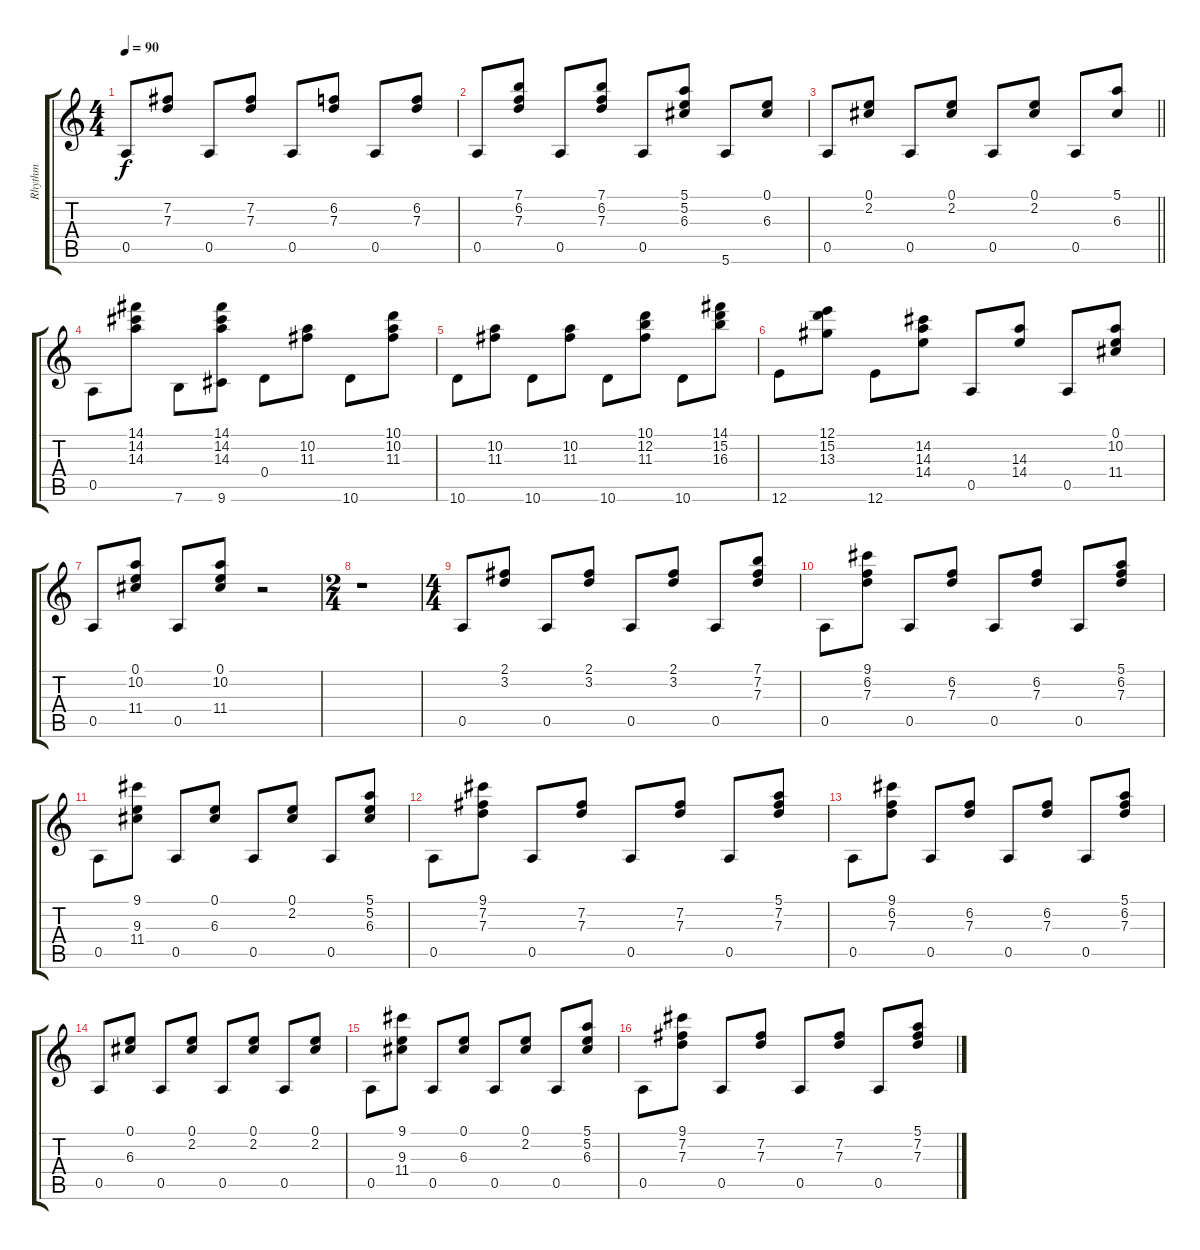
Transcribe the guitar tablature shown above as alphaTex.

\track ("Rhythm" "Rhythm") {instrument acousticguitarsteel}
\staff {score tabs}
\tuning (E4 B3 G3 D3 A2 E2) {hide}
\ts (4 4)
\tempo 90
\clef g2
\ks c
0.5.8{dy f} (7.2 7.3).8 0.5.8 (7.2 7.3).8 0.5.8 (6.2 7.3).8 0.5.8 (6.2 7.3).8 |
0.5.8 (7.1 6.2 7.3).8 0.5.8 (7.1 6.2 7.3).8 0.5.8 (5.1 5.2 6.3).8 5.6.8 (0.1 6.3).8 |
\barLineRight lightlight
0.5.8 (0.1 2.2).8 0.5.8 (0.1 2.2).8 0.5.8 (0.1 2.2).8 0.5.8 (5.1 6.3).8 |
0.5.8 (14.1 14.2 14.3).8 7.6.8 (14.1 14.2 14.3 9.6).8 0.4.8 (10.2 11.3).8 10.6.8 (10.1 10.2 11.3).8 |
10.6.8 (10.2 11.3).8 10.6.8 (10.2 11.3).8 10.6.8 (10.1 12.2 11.3).8 10.6.8 (14.1 15.2 16.3).8 |
12.6.8 (12.1 15.2 13.3).8 12.6.8 (14.2 14.3 14.4).8 0.5.8 (14.3 14.4).8 0.5.8 (0.1 10.2 11.4).8 |
0.5.8 (0.1 10.2 11.4).8 0.5.8 (0.1 10.2 11.4).8 r.2 |
\ts (2 4)
r.1 |
\ts (4 4)
0.5.8 (2.1 3.2).8 0.5.8 (2.1 3.2).8 0.5.8 (2.1 3.2).8 0.5.8 (7.1 7.2 7.3).8 |
0.5.8 (9.1 6.2 7.3).8 0.5.8 (6.2 7.3).8 0.5.8 (6.2 7.3).8 0.5.8 (5.1 6.2 7.3).8 |
0.5.8 (9.1 9.3 11.4).8 0.5.8 (0.1 6.3).8 0.5.8 (0.1 2.2).8 0.5.8 (5.1 5.2 6.3).8 |
0.5.8 (9.1 7.2 7.3).8 0.5.8 (7.2 7.3).8 0.5.8 (7.2 7.3).8 0.5.8 (5.1 7.2 7.3).8 |
0.5.8 (9.1 6.2 7.3).8 0.5.8 (6.2 7.3).8 0.5.8 (6.2 7.3).8 0.5.8{volume 12} (5.1 6.2 7.3).8 |
0.5.8{volume 12} (0.1 6.3).8 0.5.8{volume 12} (0.1 2.2).8 0.5.8 (0.1 2.2).8 0.5.8 (0.1 2.2).8 |
0.5.8 (9.1 9.3 11.4).8 0.5.8 (0.1 6.3).8 0.5.8 (0.1 2.2).8 0.5.8 (5.1 5.2 6.3).8 |
0.5.8 (9.1 7.2 7.3).8 0.5.8 (7.2 7.3).8 0.5.8 (7.2 7.3).8 0.5.8 (5.1 7.2 7.3).8
